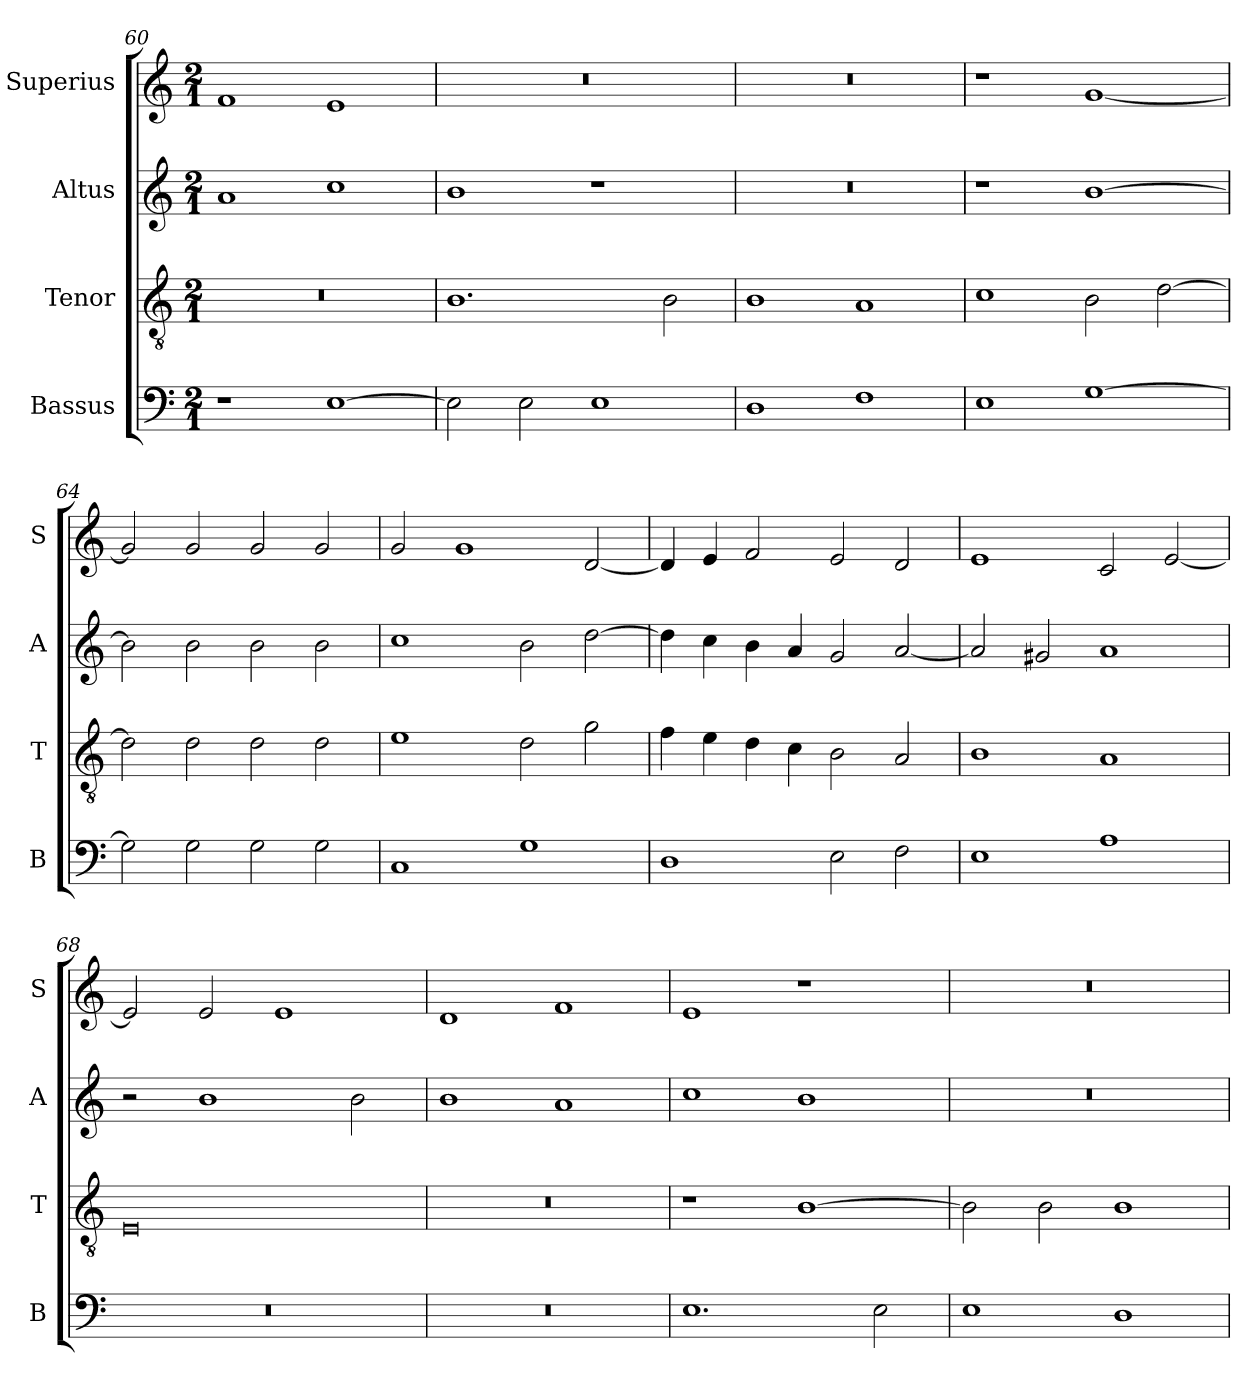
**kern	**kern	**kern	**kern
*part4	*part3	*part2	*part1
*staff4	*staff3	*staff2	*staff1
*I"Bassus	*I"Tenor	*I"Altus	*I"Superius
*I'B	*I'T	*I'A	*I'S
*clefF4	*clefGv2	*clefG2	*clefG2
*k[]	*k[]	*k[]	*k[]
*C:	*C:	*C:	*C:
*M2/1	*M2/1	*M2/1	*M2/1
=60	=60	=60	=60
1r	0r	1a	1f
[1E	.	1cc	1e
=61	=61	=61	=61
2E]	1.B	1b	0r
2E	.	.	.
1E	.	1r	.
.	2B	.	.
=62	=62	=62	=62
1D	1B	0r	0r
1F	1A	.	.
=63	=63	=63	=63
1E	1c	1r	1r
[1G	2B	[1b	[1g
.	[2d	.	.
=64	=64	=64	=64
2G]	2d]	2b]	2g]
2G	2d	2b	2g
2G	2d	2b	2g
2G	2d	2b	2g
=65	=65	=65	=65
1C	1e	1cc	2g
.	.	.	1g
1G	2d	2b	.
.	2g	[2dd	[2d
=66	=66	=66	=66
1D	4f	4dd]	4d]
.	4e	4cc	4e
.	4d	4b	2f
.	4c	4a	.
2E	2B	2g	2e
2F	2A	[2a	2d
=67	=67	=67	=67
1E	1B	2a]	1e
.	.	2g#X	.
1A	1A	1a	2c
.	.	.	[2e
=68	=68	=68	=68
0r	0E	2r	2e]
.	.	1b	2e
.	.	.	1e
.	.	2b	.
=69	=69	=69	=69
0r	0r	1b	1d
.	.	1a	1f
=70	=70	=70	=70
1.E	1r	1cc	1e
.	[1B	1b	1r
2E	.	.	.
=71	=71	=71	=71
1E	2B]	0r	0r
.	2B	.	.
1D	1B	.	.
=	=	=	=
*-	*-	*-	*-
